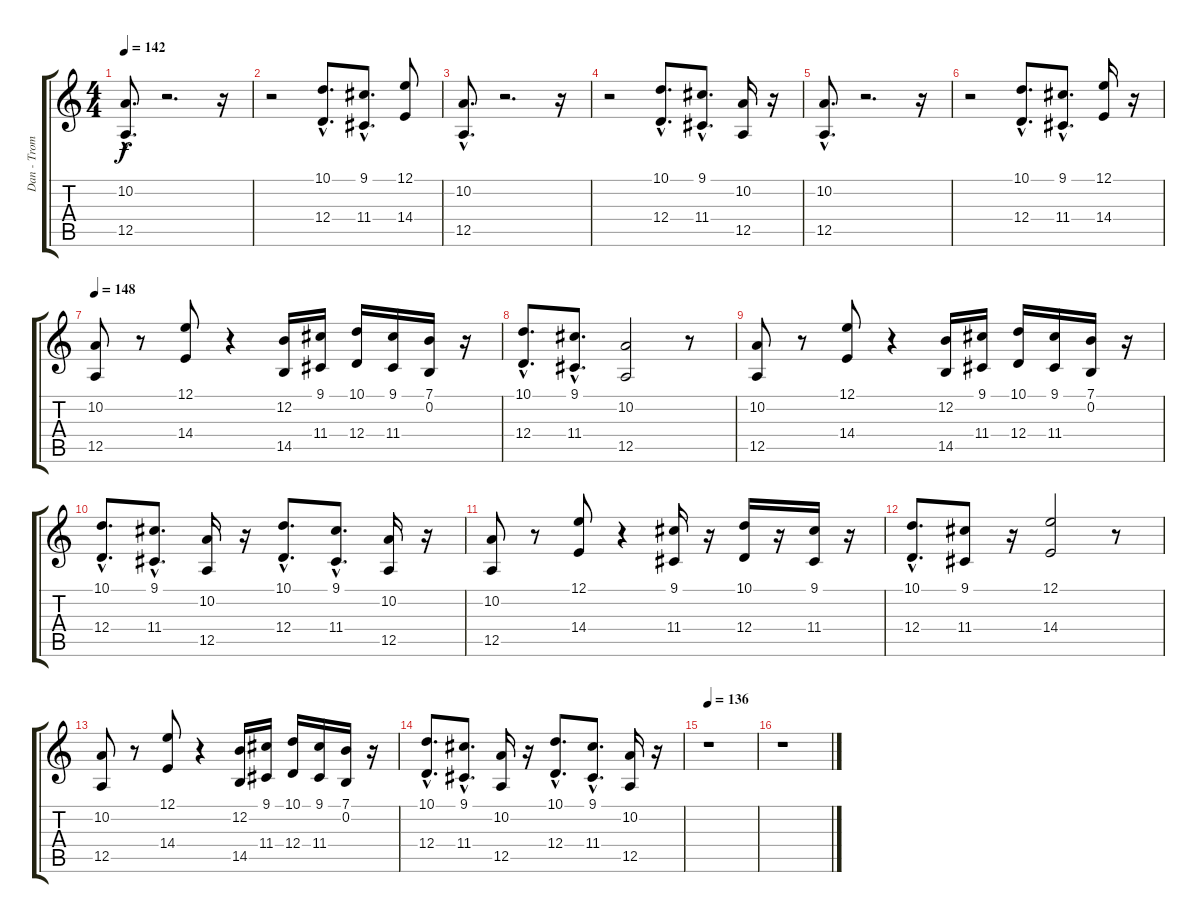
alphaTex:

\track ("Dan - Trombone" "Dan - Trom") {instrument trombone}
\staff {score tabs}
\tuning (E4 B3 G3 D3 A2 E2) {hide}
\ts (4 4)
\tempo 142
\clef g2
\ks c
(10.2{hac} 12.5{hac}).8{d dy f} r.2{d} r.16 |
r.2 (10.1{hac} 12.4{hac}).8{d} (9.1{hac} 11.4{hac}).8{d} (12.1 14.4).8 |
(10.2{hac} 12.5{hac}).8{d} r.2{d} r.16 |
r.2 (10.1{hac} 12.4{hac}).8{d} (9.1{hac} 11.4{hac}).8{d} (10.2 12.5).16 r.16 |
(10.2{hac} 12.5{hac}).8{d} r.2{d} r.16 |
r.2 (10.1{hac} 12.4{hac}).8{d} (9.1{hac} 11.4{hac}).8{d} (12.1 14.4).16 r.16 |
\tempo 148
(10.2 12.5).8 r.8 (12.1 14.4).8 r.4 (12.2 14.5).16 (9.1 11.4).16 (10.1 12.4).16 (9.1 11.4).16 (7.1 0.2).16 r.16 |
(10.1{hac} 12.4{hac}).8{d} (9.1{hac} 11.4{hac}).8{d} (10.2 12.5).2 r.8 |
(10.2 12.5).8 r.8 (12.1 14.4).8 r.4 (12.2 14.5).16 (9.1 11.4).16 (10.1 12.4).16 (9.1 11.4).16 (7.1 0.2).16 r.16 |
(10.1{hac} 12.4{hac}).8{d} (9.1{hac} 11.4{hac}).8{d} (10.2 12.5).16 r.16 (10.1{hac} 12.4{hac}).8{d} (9.1{hac} 11.4{hac}).8{d} (10.2 12.5).16 r.16 |
(10.2 12.5).8 r.8 (12.1 14.4).8 r.4 (9.1 11.4).16 r.16 (10.1 12.4).16 r.16 (9.1 11.4).16 r.16 |
(10.1{hac} 12.4{hac}).8{d} (9.1 11.4).8 r.16 (12.1 14.4).2 r.8 |
(10.2 12.5).8 r.8 (12.1 14.4).8 r.4 (12.2 14.5).16 (9.1 11.4).16 (10.1 12.4).16 (9.1 11.4).16 (7.1 0.2).16 r.16 |
(10.1{hac} 12.4{hac}).8{d} (9.1{hac} 11.4{hac}).8{d} (10.2 12.5).16 r.16 (10.1{hac} 12.4{hac}).8{d} (9.1{hac} 11.4{hac}).8{d} (10.2 12.5).16 r.16 |
\tempo 136
r.1 |
r.1
